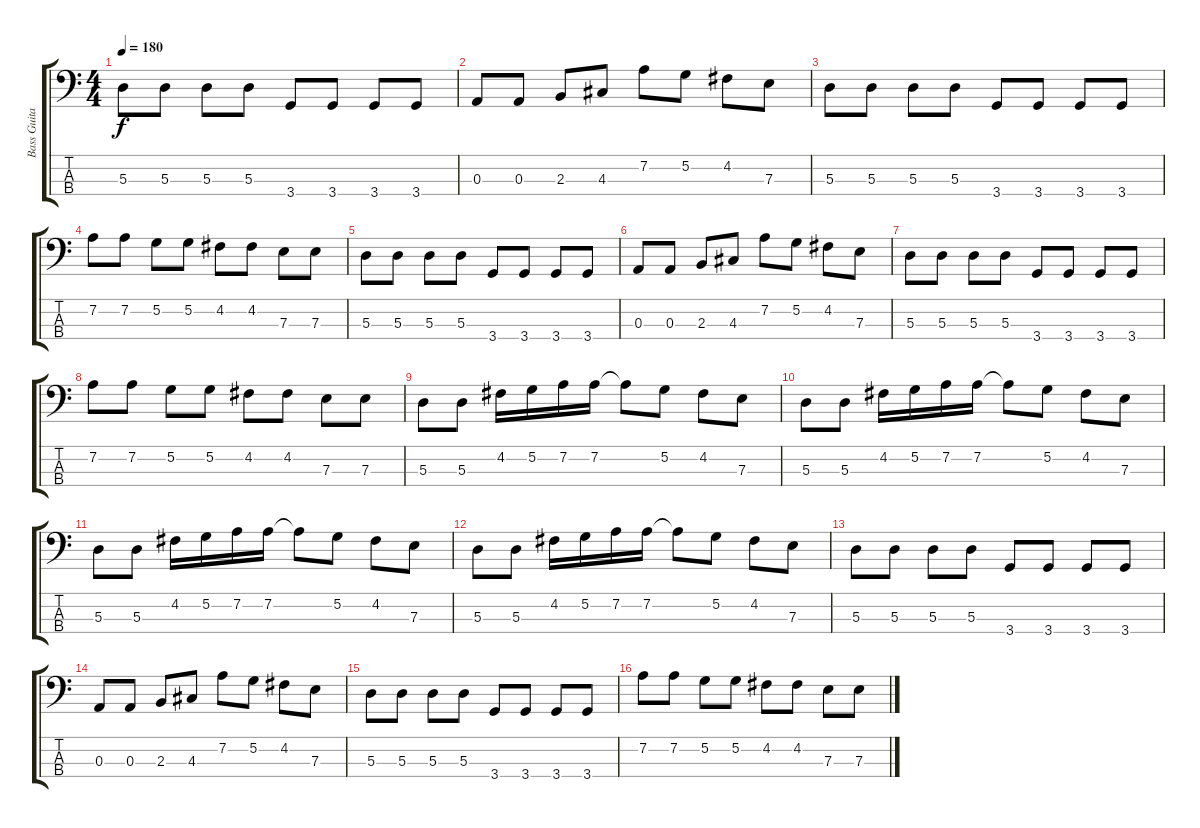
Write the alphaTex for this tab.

\track ("Bass Guitar" "Bass Guita") {instrument electricbassfinger}
\staff {score tabs}
\tuning (G2 D2 A1 E1) {hide}
\ts (4 4)
\tempo 180
\clef f4
\ks c
5.3.8{dy f} 5.3.8 5.3.8 5.3.8 3.4.8 3.4.8 3.4.8 3.4.8 |
0.3.8 0.3.8 2.3.8 4.3.8 7.2.8 5.2.8 4.2.8 7.3.8 |
5.3.8 5.3.8 5.3.8 5.3.8 3.4.8 3.4.8 3.4.8 3.4.8 |
7.2.8 7.2.8 5.2.8 5.2.8 4.2.8 4.2.8 7.3.8 7.3.8 |
5.3.8 5.3.8 5.3.8 5.3.8 3.4.8 3.4.8 3.4.8 3.4.8 |
0.3.8 0.3.8 2.3.8 4.3.8 7.2.8 5.2.8 4.2.8 7.3.8 |
5.3.8 5.3.8 5.3.8 5.3.8 3.4.8 3.4.8 3.4.8 3.4.8 |
7.2.8 7.2.8 5.2.8 5.2.8 4.2.8 4.2.8 7.3.8 7.3.8 |
5.3.8 5.3.8 4.2.16 5.2.16 7.2.16 7.2.16 7.2{t}.8 5.2.8 4.2.8 7.3.8 |
5.3.8 5.3.8 4.2.16 5.2.16 7.2.16 7.2.16 7.2{t}.8 5.2.8 4.2.8 7.3.8 |
5.3.8 5.3.8 4.2.16 5.2.16 7.2.16 7.2.16 7.2{t}.8 5.2.8 4.2.8 7.3.8 |
5.3.8 5.3.8 4.2.16 5.2.16 7.2.16 7.2.16 7.2{t}.8 5.2.8 4.2.8 7.3.8 |
5.3.8 5.3.8 5.3.8 5.3.8 3.4.8 3.4.8 3.4.8 3.4.8 |
0.3.8 0.3.8 2.3.8 4.3.8 7.2.8 5.2.8 4.2.8 7.3.8 |
5.3.8 5.3.8 5.3.8 5.3.8 3.4.8 3.4.8 3.4.8 3.4.8 |
7.2.8 7.2.8 5.2.8 5.2.8 4.2.8 4.2.8 7.3.8 7.3.8
